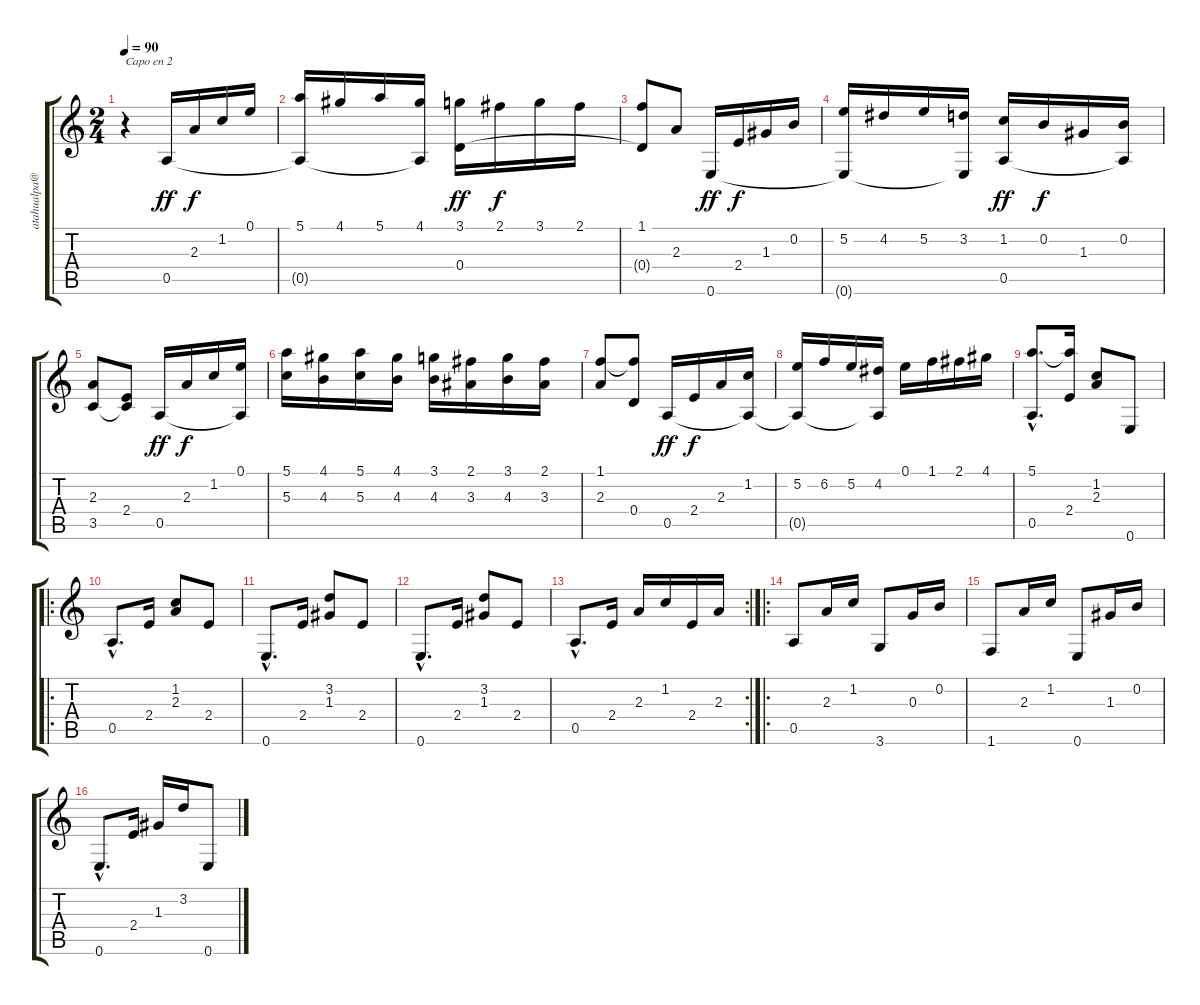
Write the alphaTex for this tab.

\track ("" "atahualpa@") {instrument acousticguitarnylon}
\staff {score tabs}
\tuning (E4 B3 G3 D3 A2 E2) {hide}
\ts (2 4)
\tempo 90
\clef g2
\ks c
r.4{txt "Capo en 2" dy ff instrument acousticguitarnylon} 0.5.16 2.3.16{dy f} 1.2.16 0.1.16 |
(5.1 0.5{t}).16 4.1.16 5.1.16 (4.1 0.5{t}).16 (3.1 0.4).16{dy ff} 2.1.16{dy f} 3.1.16 2.1.16 |
(1.1 0.4{t}).8 2.3.8 0.6.16{dy ff} 2.4.16{dy f} 1.3.16 0.2.16 |
(5.2 0.6{t}).16 4.2.16 5.2.16 (3.2 0.6{t}).16 (1.2 0.5).16{dy ff} 0.2.16{dy f} 1.3.16 (0.2 0.5{t}).16 |
(2.3 3.5).8 (2.4 3.5{t}).8 0.5.16{dy ff} 2.3.16{dy f} 1.2.16 (0.1 0.5{t}).16 |
(5.1 5.3).16 (4.1 4.3).16 (5.1 5.3).16 (4.1 4.3).16 (3.1 4.3).16 (2.1 3.3).16 (3.1 4.3).16 (2.1 3.3).16 |
(1.1 2.3).8 (1.1{t} 0.4).8 0.5.16{dy ff} 2.4.16{dy f} 2.3.16 (1.2 0.5{t}).16 |
(5.2 0.5{t}).16 6.2.16 5.2.16 (4.2 0.5{t}).16 0.1.16 1.1.16 2.1.16 4.1.16 |
(5.1{hac} 0.5{hac}).8{d} (5.1{t} 2.4).16 (1.2 2.3).8 0.6.8 |
\ro
0.5{hac}.8{d} 2.4.16 (1.2 2.3).8 2.4.8 |
0.6{hac}.8{d} 2.4.16 (3.2 1.3).8 2.4.8 |
0.6{hac}.8{d} 2.4.16 (3.2 1.3).8 2.4.8 |
\rc 2
0.5{hac}.8{d} 2.4.16 2.3.16 1.2.16 2.4.16 2.3.16 |
\ro
0.5.8 2.3.16 1.2.16 3.6.8 0.3.16 0.2.16 |
1.6.8 2.3.16 1.2.16 0.6.8 1.3.16 0.2.16 |
0.6{hac}.8{d} 2.4.16 1.3.16 3.2.16 0.6.8
